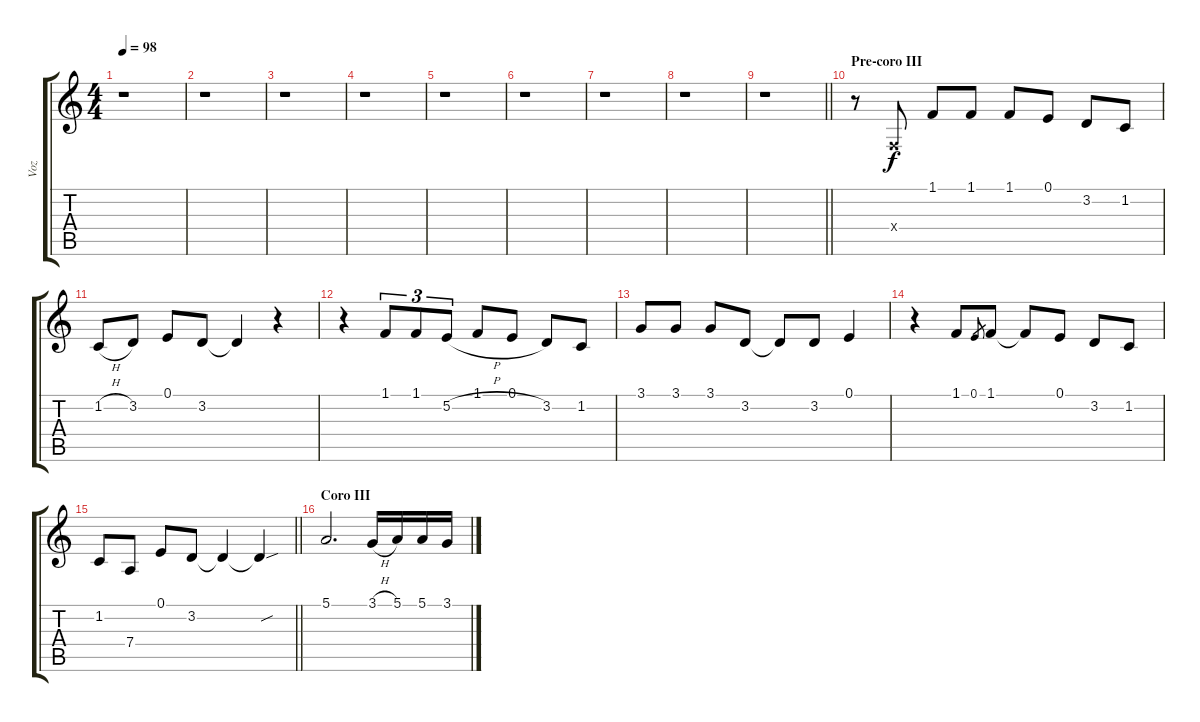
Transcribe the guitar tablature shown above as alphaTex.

\track ("Voz" "Voz") {instrument stringensemble1}
\staff {score tabs}
\tuning (E4 B3 G3 D3 A2 E2) {hide}
\ts (4 4)
\tempo 98
\clef g2
\ks aminor
r.1{dy f} |
r.1 |
r.1 |
r.1 |
r.1 |
r.1 |
r.1 |
r.1 |
\barLineRight lightlight
r.1 |
\section ("" "Pre-coro III")
r.8 3.4{x}.8 1.1.8 1.1.8 1.1.8 0.1.8 3.2.8 1.2.8 |
1.2{h}.8 3.2.8 0.1.8 3.2.8 3.2{t}.4 r.4 |
r.4 1.1.8{tu (3 2)} 1.1.8{tu (3 2)} 5.2{h}.8{tu (3 2)} 1.1.8 0.1.8 3.2.8 1.2.8 |
3.1.8 3.1.8 3.1.8 3.2.8 3.2{t}.8 3.2.8 0.1.4 |
r.4 1.1.8 0.1.8{gr} 1.1.8 1.1{t}.8 0.1.8 3.2.8 1.2.8 |
\barLineRight lightlight
1.2.8 7.4.8 0.1.8 3.2.8 3.2{t}.4 3.2{sou t}.4 |
\section ("" "Coro III")
5.1.2{d} 3.1{h}.16 5.1.16 5.1.16 3.1.16
